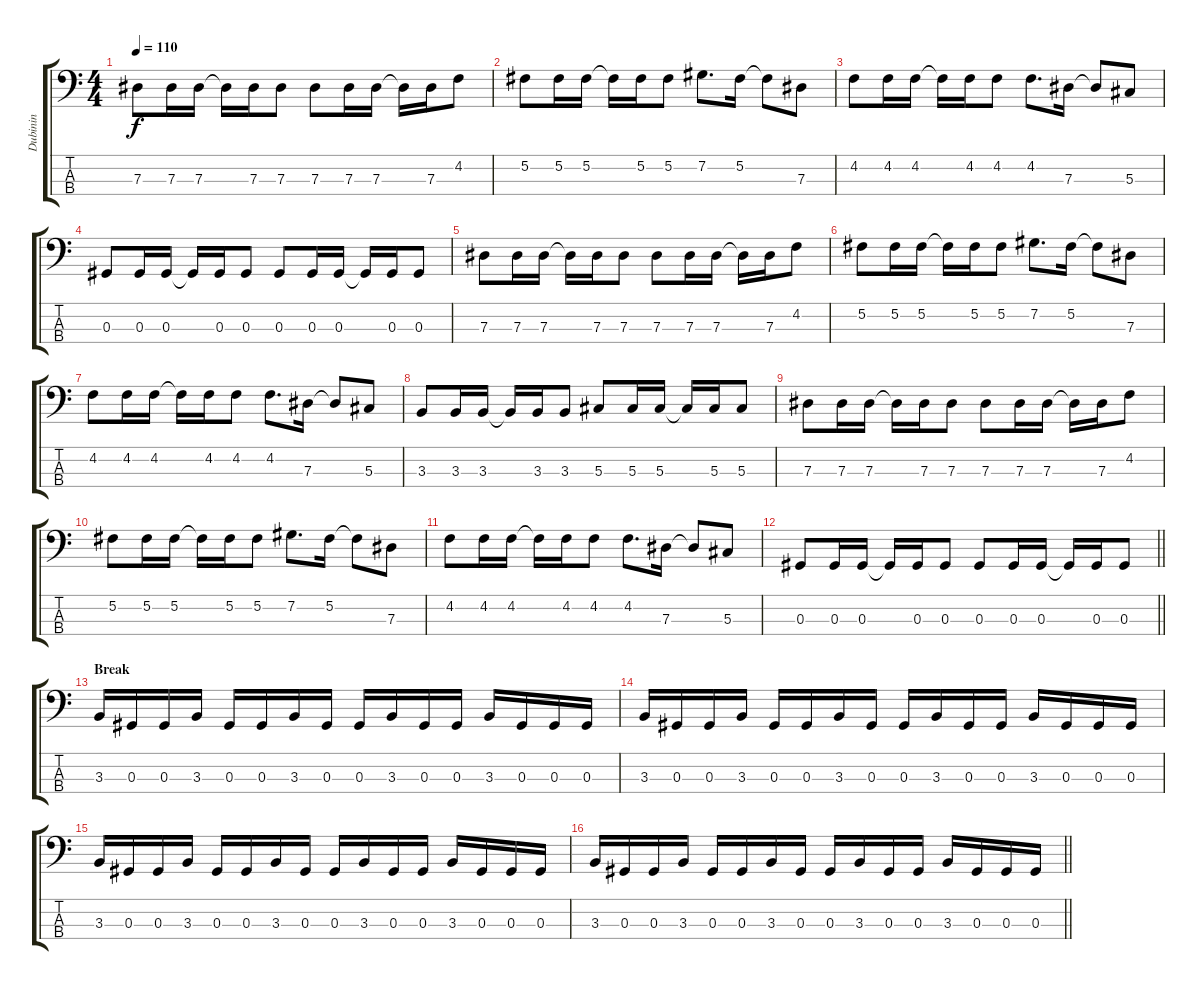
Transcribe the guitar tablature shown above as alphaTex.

\track ("Dubinin" "Dubinin") {instrument electricbassfinger}
\staff {score tabs}
\tuning (Gb2 Db2 Ab1 Eb1) {hide}
\ts (4 4)
\tempo 110
\clef f4
\ks c
7.3.8{dy f} 7.3.16 7.3.16 7.3{t}.16 7.3.16 7.3.8 7.3.8 7.3.16 7.3.16 7.3{t}.16 7.3.16 4.2.8 |
5.2.8 5.2.16 5.2.16 5.2{t}.16 5.2.16 5.2.8 7.2.8{d} 5.2.16 5.2{t}.8 7.3.8 |
4.2.8 4.2.16 4.2.16 4.2{t}.16 4.2.16 4.2.8 4.2.8{d} 7.3.16 7.3{t}.8 5.3.8 |
0.3.8 0.3.16 0.3.16 0.3{t}.16 0.3.16 0.3.8 0.3.8 0.3.16 0.3.16 0.3{t}.16 0.3.16 0.3.8 |
7.3.8 7.3.16 7.3.16 7.3{t}.16 7.3.16 7.3.8 7.3.8 7.3.16 7.3.16 7.3{t}.16 7.3.16 4.2.8 |
5.2.8 5.2.16 5.2.16 5.2{t}.16 5.2.16 5.2.8 7.2.8{d} 5.2.16 5.2{t}.8 7.3.8 |
4.2.8 4.2.16 4.2.16 4.2{t}.16 4.2.16 4.2.8 4.2.8{d} 7.3.16 7.3{t}.8 5.3.8 |
3.3.8 3.3.16 3.3.16 3.3{t}.16 3.3.16 3.3.8 5.3.8 5.3.16 5.3.16 5.3{t}.16 5.3.16 5.3.8 |
7.3.8 7.3.16 7.3.16 7.3{t}.16 7.3.16 7.3.8 7.3.8 7.3.16 7.3.16 7.3{t}.16 7.3.16 4.2.8 |
5.2.8 5.2.16 5.2.16 5.2{t}.16 5.2.16 5.2.8 7.2.8{d} 5.2.16 5.2{t}.8 7.3.8 |
4.2.8 4.2.16 4.2.16 4.2{t}.16 4.2.16 4.2.8 4.2.8{d} 7.3.16 7.3{t}.8 5.3.8 |
\barLineRight lightlight
0.3.8 0.3.16 0.3.16 0.3{t}.16 0.3.16 0.3.8 0.3.8 0.3.16 0.3.16 0.3{t}.16 0.3.16 0.3.8 |
\section ("" "Break")
3.3.16 0.3.16 0.3.16 3.3.16 0.3.16 0.3.16 3.3.16 0.3.16 0.3.16 3.3.16 0.3.16 0.3.16 3.3.16 0.3.16 0.3.16 0.3.16 |
3.3.16 0.3.16 0.3.16 3.3.16 0.3.16 0.3.16 3.3.16 0.3.16 0.3.16 3.3.16 0.3.16 0.3.16 3.3.16 0.3.16 0.3.16 0.3.16 |
3.3.16 0.3.16 0.3.16 3.3.16 0.3.16 0.3.16 3.3.16 0.3.16 0.3.16 3.3.16 0.3.16 0.3.16 3.3.16 0.3.16 0.3.16 0.3.16 |
\barLineRight lightlight
3.3.16 0.3.16 0.3.16 3.3.16 0.3.16 0.3.16 3.3.16 0.3.16 0.3.16 3.3.16 0.3.16 0.3.16 3.3.16 0.3.16 0.3.16 0.3.16
